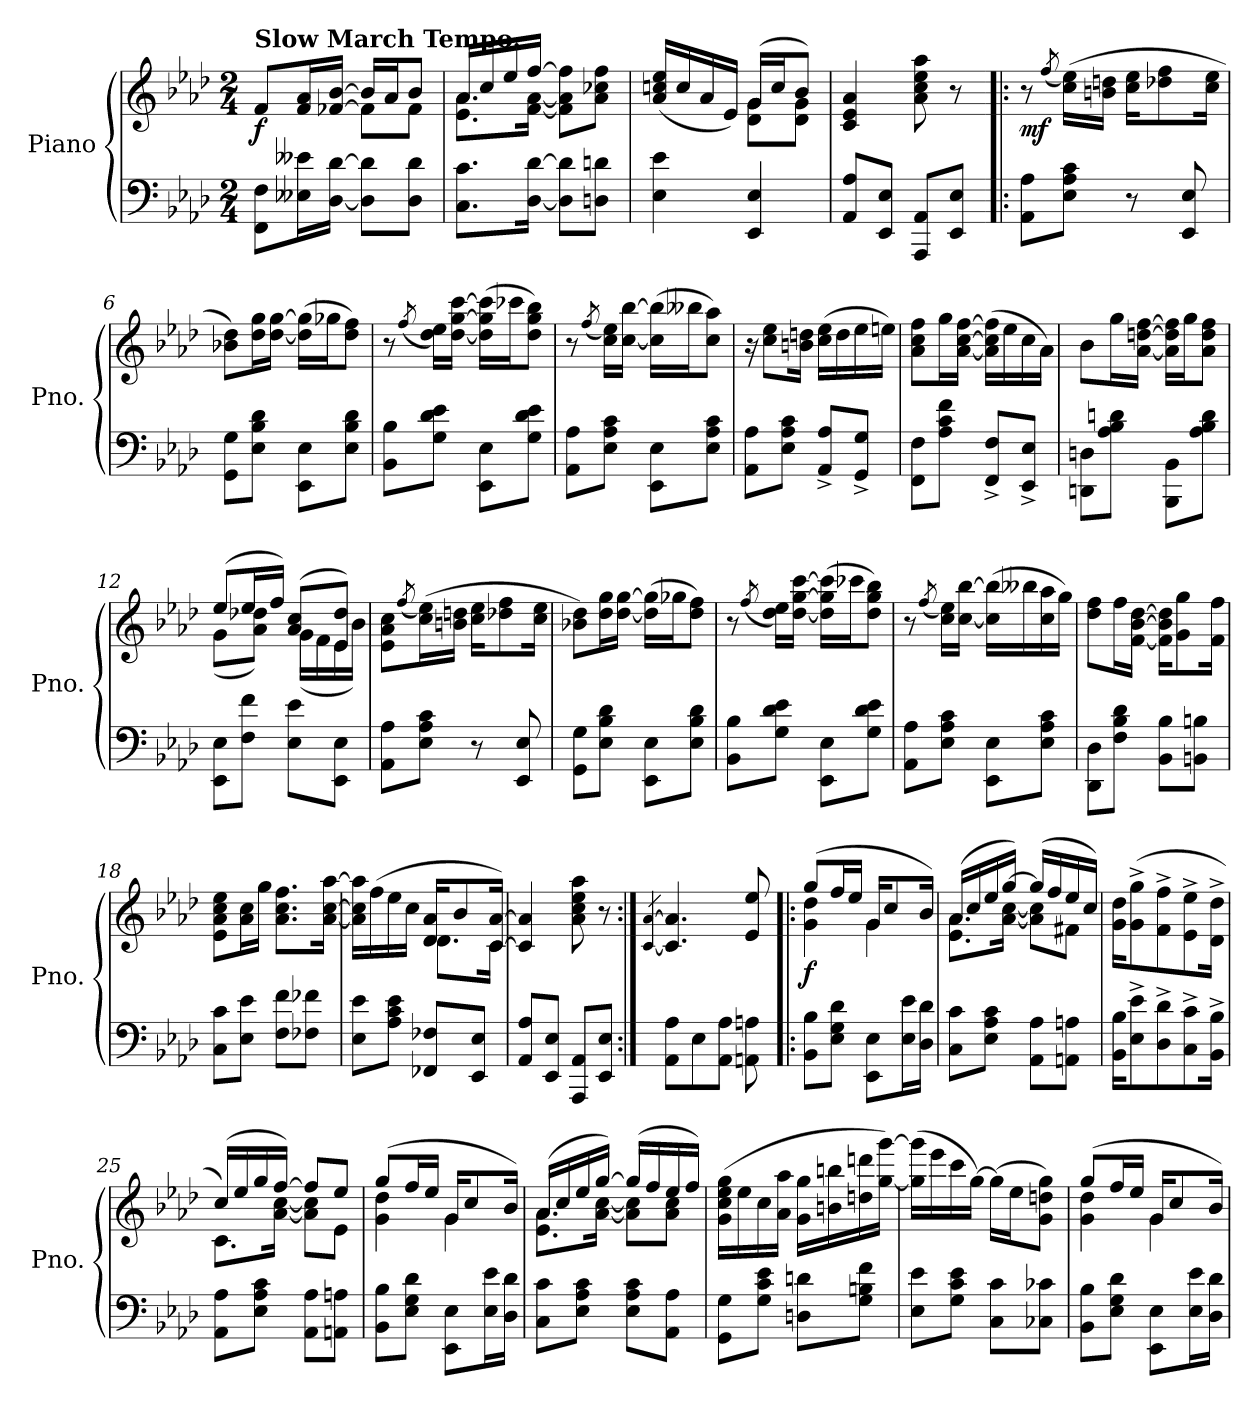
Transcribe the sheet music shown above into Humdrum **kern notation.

**kern	**kern	**dynam
*part1	*part1	*part1
*staff2	*staff1	*staff1/2
*I"Piano	*	*
*I'Pno.	*	*
*clefF4	*clefG2	*
*k[b-e-a-d-]	*k[b-e-a-d-]	*
*M2/4	*M2/4	*
*MM100	*MM100	*
=1	=1	=1
*	*^	*
!	!LO:TX:a:B:t=Slow March Tempo.	!	!
!	!	!	!LO:DY:b
8FF\ 8F\L	8f/L	4ryy	f
16E--X\ 16e--X\L	16f/ 16a-/L	.	.
[16D-\ [16d-\JJ	[16f-X/ [16b-/JJ	.	.
8D-\] 8d-\]L	16b-/LL]	8f-\L]	.
.	16a-/J	.	.
8D-\ 8d-\J	8b-/J	8f-\J	.
=2	=2	=2	=2
8.C\ 8.c\L	16a-/LL	8.e-\ 8.a-\L	.
.	16cc/	.	.
.	16ee-/	.	.
[16D-\ [16d-\Jk	[16ff/JJ	[16f\ [16a-\Jk	.
8D-\] 8d-\]L	8f\] 8a-\] 8ff\]L	4ryy	.
8Dn\ 8dn\J	8a-\ 8cc-X\ 8ff\J	.	.
=3	=3	=3	=3
4E-\ 4e-\	(<16a-/ 16ccn/ 16ee-/LL	4ryy	.
.	16cc/	.	.
.	16a-/	.	.
.	16e-/JJ)	.	.
4EE-/ 4E-/	(>16g/LL	8d-\ 8g\L	.
.	16cc/J	.	.
.	8b-/J)	8d-\ 8g\J	.
*	*v	*v	*
=4	=4	=4
8AA-/ 8A-/L	4c/ 4e-/ 4a-/	.
8EE-/ 8E-/J	.	.
8AAA-/ 8AA-/L	8a-\ 8cc\ 8ee-\ 8aa-\	.
8EE-/ 8E-/J	8r	.
!!LO:LB:g=z
=5!|:	=5!|:	=5!|:
!	!	!LO:DY:b
8AA-\ 8A-\L	8r	mf
.	(<8qff/	.
8E-\ 8A-\ 8c\J	(>16cc\ 16ee-\LL)	.
.	16bn\ 16ddn\JJ	.
8r	16cc\ 16ee-\KL	.
.	8dd-X\ 8ff\	.
8EE-/ 8E-/	.	.
.	16cc\ 16ee-\Jk	.
=6	=6	=6
8GG\ 8G\L	8b-X\ 8dd-\L)	.
8E-\ 8B-\ 8d-\J	16dd-\ 16gg\L	.
.	[16dd-\ [16gg\JJ	.
8EE-\ 8E-\L	(>16dd-\] 16gg\]LL	.
.	16gg-X\J	.
8E-\ 8B-\ 8d-\J	8dd-\ 8ff\J)	.
=7	=7	=7
8BB-\ 8B-\L	8r	.
.	(<8qff/	.
8G\ 8d-\ 8e-\J	16dd-\ 16ee-\LL)	.
.	[16dd-\ [16gg\ [16ccc\JJ	.
8EE-\ 8E-\L	(>16dd-\] 16gg\] 16ccc\]LL	.
.	16ccc-X\J	.
8G\ 8d-\ 8e-\J	8dd-\ 8gg\ 8bb-\J)	.
=8	=8	=8
8AA-\ 8A-\L	8r	.
.	(<8qff/	.
8E-\ 8A-\ 8c\J	16cc\ 16ee-\LL)	.
.	[16cc\ [16bb-\JJ	.
8EE-\ 8E-\L	(>16cc\] 16bb-\]LL	.
.	16bb--X\J	.
8E-\ 8A-\ 8c\J	8cc\ 8aa-\J)	.
!!LO:LB:g=z
=9	=9	=9
8AA-\ 8A-\L	16r	.
.	8cc\ 8ee-\L	.
8E-\ 8A-\ 8c\J	.	.
.	16bn\ 16ddn\Jk	.
8AA-/^ 8A-/^L	(>16cc\ 16ee-\LL	.
.	16dd\	.
8GG/^ 8G/^J	16ee-\	.
.	16een\JJ)	.
=10	=10	=10
8FF\ 8F\L	8a-\ 8cc\ 8ff\L	.
8A-\ 8c\ 8f\J	16gg\L	.
.	[16a-\ [16cc\ [16ff\JJ	.
8FF/^ 8F/^L	(>16a-\] 16cc\] 16ff\]LL	.
.	16ee-\	.
8EE-/^ 8E-/^J	16cc\	.
.	16a-\JJ)	.
=11	=11	=11
8DDn\ 8Dn\L	8b-\L	.
8A-\ 8B-\ 8dn\J	16gg\L	.
.	[16a-\ [16ddn\ [16ff\JJ	.
8BBB-\ 8BB-\L	16a-\] 16dd\] 16ff\]LL	.
.	16gg\J	.
8A-\ 8B-\ 8d\J	8a-\ 8dd\ 8ff\J	.
=12	=12	=12
*	*^	*
8EE-\ 8E-\L	(>8ee-/L	(<8g\L	.
8F\ 8f\J	16ee-/L	8a-\ 8dd-X\J)	.
.	16ff/JJ)	.	.
8E-\ 8e-\L	(>8a-/ 8cc/L	(<16g\LL	.
.	.	16f\	.
8EE-\ 8E-\J	8e-/ 8dd-/J)	16e-\	.
.	.	16b-\JJ)	.
*	*v	*v	*
!!LO:LB:g=z
=13	=13	=13
8AA-\ 8A-\L	8e-\ 8a-\ 8cc\L	.
.	(<8qff/	.
8E-\ 8A-\ 8c\J	(>16cc\ 16ee-\L)	.
.	16bn\ 16ddn\JJ	.
8r	16cc\ 16ee-\KL	.
.	8dd-X\ 8ff\	.
8EE-/ 8E-/	.	.
.	16cc\ 16ee-\Jk	.
=14	=14	=14
8GG\ 8G\L	8b-X\ 8dd-\L)	.
8E-\ 8B-\ 8d-\J	16dd-\ 16gg\L	.
.	[16dd-\ [16gg\JJ	.
8EE-\ 8E-\L	(>16dd-\] 16gg\]LL	.
.	16gg-X\J	.
8E-\ 8B-\ 8d-\J	8dd-\ 8ff\J)	.
=15	=15	=15
8BB-\ 8B-\L	8r	.
.	(<8qff/	.
8G\ 8d-\ 8e-\J	16dd-\ 16ee-\LL)	.
.	[16dd-\ [16gg\ [16ccc\JJ	.
8EE-\ 8E-\L	(>16dd-\] 16gg\] 16ccc\]LL	.
.	16ccc-X\J	.
8G\ 8d-\ 8e-\J	8dd-\ 8gg\ 8bb-\J)	.
=16	=16	=16
8AA-\ 8A-\L	8r	.
.	(<8qff/	.
8E-\ 8A-\ 8c\J	16cc\ 16ee-\LL)	.
.	[16cc\ [16bb-\JJ	.
8EE-\ 8E-\L	(>16cc\] 16bb-\]LL	.
.	16bb--X\	.
8E-\ 8A-\ 8c\J	16cc\ 16aa-\	.
.	16gg\JJ)	.
!!LO:LB:g=z
=17	=17	=17
8DD-\ 8D-\L	8dd-\ 8ff\L	.
8F\ 8B-\ 8d-\J	16ff\L	.
.	[16f\ [16b-\ [16dd-\JJ	.
8BB-\ 8B-\L	16f\] 16b-\] 16dd-\]KL	.
.	8g\ 8gg\	.
8BBn\ 8Bn\J	.	.
.	16f\ 16ff\Jk	.
=18	=18	=18
8C\ 8c\L	8e-\ 8a-\ 8cc\ 8ee-\L	.
8E-\ 8e-\J	16a-\ 16cc\L	.
.	16gg\JJ	.
8F\ 8f\L	8.a-\ 8.cc\ 8.ff\L	.
8F-X\ 8f-X\J	.	.
.	[16a-\ [16cc\ [16aa-\Jk	.
=19	=19	=19
*	*^	*
8E-\ 8e-\L	16a-\] 16cc\] 16aa-\]LL	4ryy	.
.	(>16ff\	.	.
8A-\ 8c\ 8e-\J	16ee-\	.	.
.	16cc\JJ	.	.
8FF-X/ 8F-X/L	16d-/ 16a-/KL	8.d-\L	.
.	8b-/	.	.
8EE-/ 8E-/J	.	.	.
.	[16c/ [16a-/Jk)	16c\Jk	.
*	*v	*v	*
=20	=20	=20
8AA-/ 8A-/L	4c/] 4a-/]	.
8EE-/ 8E-/J	.	.
8AAA-/ 8AA-/L	8a-\ 8cc\ 8ee-\ 8aa-\	.
8EE-/ 8E-/J	8r	.
=21:|!	=21:|!	=21:|!
.	[4qc/ [4qa-/	.
8AA-\ 8A-\L	4.c/] 4.a-/]	.
8E-\	.	.
8AA-\ 8A-\J	.	.
8AAn\ 8An\	8e-/ 8ee-/	.
!!LO:PB:g=z
=22!|:	=22!|:	=22!|:
*	*^	*
!	!	!	!LO:DY:b
8BB-\ 8B-\L	(>8gg/L	4g\ 4dd-\	f
8E-\ 8G\ 8d-\J	16ff/L	.	.
.	16ee-/JJ	.	.
8EE-\ 8E-\L	16g/KL	4g\	.
.	8cc/	.	.
16E-\ 16e-\L	.	.	.
16D-\ 16d-\JJ	16b-/Jk)	.	.
=23	=23	=23	=23
8C\ 8c\L	(>16a-/LL	8.e-\ 8.a-\L	.
.	16cc/	.	.
8E-\ 8A-\ 8c\J	16ee-/	.	.
.	[16gg/JJ)	[16a-\ [16cc\Jk	.
8AA-\ 8A-\L	(>16gg/LL]	8a-\] 8cc\]L	.
.	16ff/	.	.
8AAn\ 8An\J	16ee-/	8f#X\J	.
.	16cc/JJ)	.	.
*	*v	*v	*
=24	=24	=24
16BB-\ 16B-\KL	16g\ 16dd-\KL	.
8E-\^ 8e-\^	(>8g\^ 8gg\^	.
8D-\^ 8d-\^	8f\^ 8ff\^	.
8C\^ 8c\^	8e-\^ 8ee-\^	.
16BB-\^ 16B-\^Jk	16d-\^ 16dd-\^Jk	.
=25	=25	=25
*	*^	*
8AA-\ 8A-\L	(>16cc/LL)	8.c\L	.
.	16ee-/	.	.
8E-\ 8A-\ 8c\J	16gg/	.	.
.	[16ff/JJ)	[16a-\ [16cc\Jk	.
8AA-\ 8A-\L	8ff/L]	8a-\] 8cc\]L	.
8AAn\ 8An\J	8ee-/J	8e-\J	.
!!LO:LB:g=z	!!
=26	=26	=26	=26
8BB-\ 8B-\L	(>8gg/L	4g\ 4dd-\	.
8E-\ 8G\ 8d-\J	16ff/L	.	.
.	16ee-/JJ	.	.
8EE-\ 8E-\L	16g/KL	4g\	.
.	8cc/	.	.
16E-\ 16e-\L	.	.	.
16D-\ 16d-\JJ	16b-/Jk)	.	.
=27	=27	=27	=27
8C\ 8c\L	(>16a-/LL	8.e-\ 8.a-\L	.
.	16cc/	.	.
8E-\ 8A-\ 8c\J	16ee-/	.	.
.	[16gg/JJ)	[16a-\ [16cc\Jk	.
8E-\ 8A-\ 8c\L	(>16gg/LL]	8a-\] 8cc\]L	.
.	16ff/	.	.
8AA-\ 8A-\J	16ee-/	8a-\ 8cc\J	.
.	16ff/JJ)	.	.
*	*v	*v	*
=28	=28	=28
8GG\ 8G\L	(>16g\ 16cc\ 16ee-\ 16gg\LL	.
.	16ee-\	.
8G\ 8c\ 8e-\J	16cc\	.
.	16a-\ 16aa-\JJ	.
8Dn\ 8dn\L	16g\ 16gg\LL	.
.	16bn\ 16bbn\	.
8G\ 8Bn\ 8f\J	16ddn\ 16dddn\	.
.	[16gg\ [16ggg\JJ)	.
=29	=29	=29
8E-\ 8e-\L	(>16gg\] 16ggg\]LL	.
.	16eee-\	.
8G\ 8c\ 8e-\J	16ccc\	.
.	[16gg\JJ)	.
8C\ 8c\L	(>16gg\LL]	.
.	16ee-\J	.
8C-X\ 8c-X\J	8g\ 8ddn\ 8gg\J)	.
!!LO:LB:g=z
=30	=30	=30
*	*^	*
8BB-\ 8B-\L	(>8gg/L	4g\ 4dd-\	.
8E-\ 8G\ 8d-\J	16ff/L	.	.
.	16ee-/JJ	.	.
8EE-\ 8E-\L	16g/KL	4g\	.
.	8cc/	.	.
16E-\ 16e-\L	.	.	.
16D-\ 16d-\JJ	16b-/Jk)	.	.
*	*v	*v	*
=	=	=
*-	*-	*-
